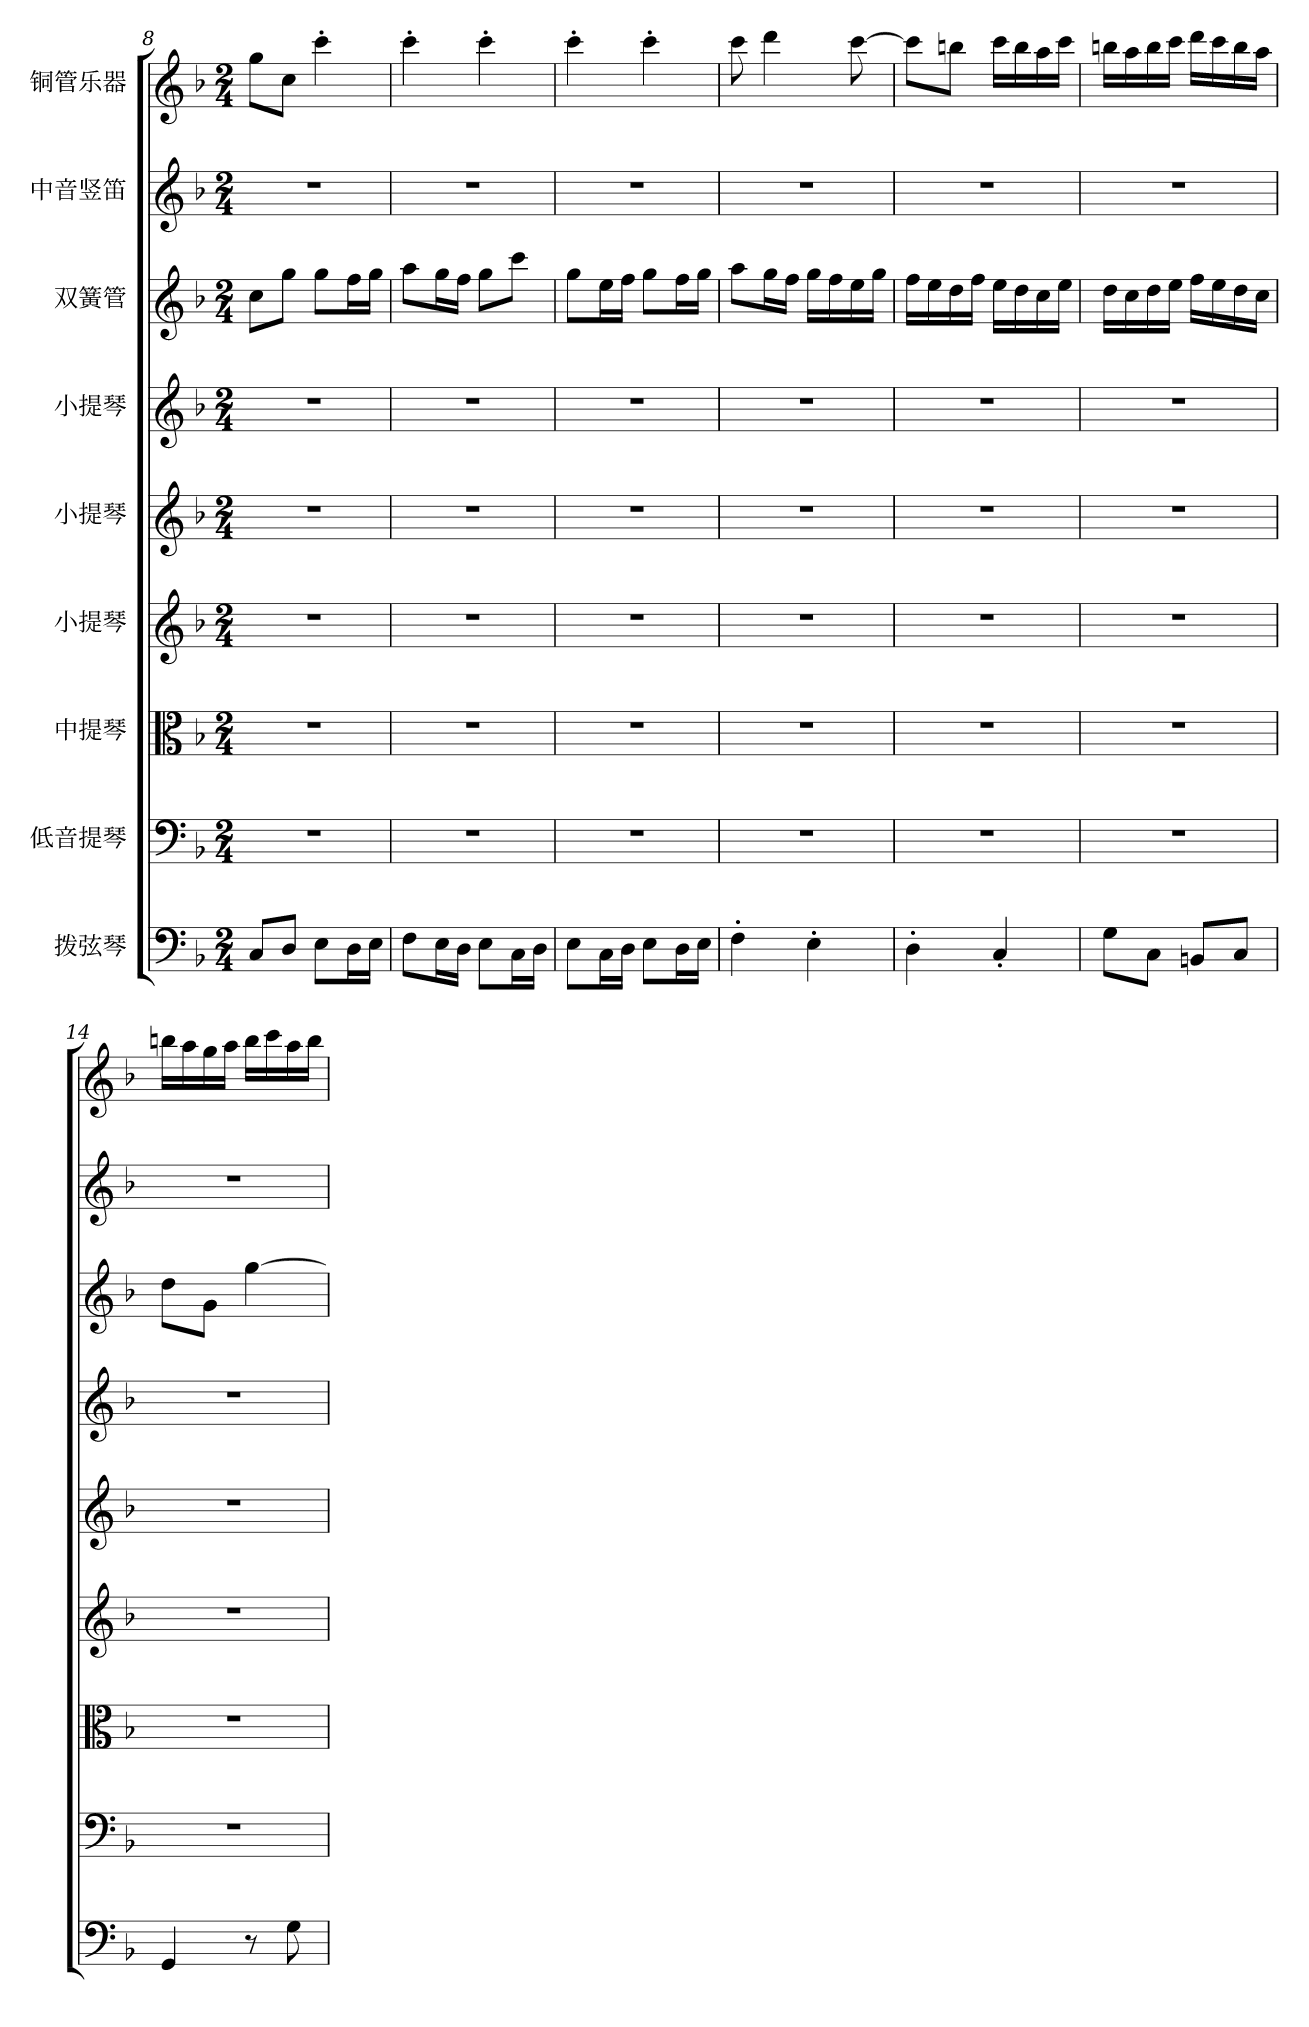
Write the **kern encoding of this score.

**kern	**kern	**kern	**kern	**kern	**kern	**kern	**kern	**kern
*part9	*part8	*part7	*part6	*part5	*part4	*part3	*part2	*part1
*staff9	*staff8	*staff7	*staff6	*staff5	*staff4	*staff3	*staff2	*staff1
*I"拨弦琴	*I"低音提琴	*I"中提琴	*I"小提琴	*I"小提琴	*I"小提琴	*I"双簧管	*I"中音竖笛	*I"铜管乐器
*clefF4	*clefF4	*clefC3	*clefG2	*clefG2	*clefG2	*clefG2	*clefG2	*clefG2
*	*ITrd7c12	*	*	*	*	*	*	*
*k[b-]	*k[b-]	*k[b-]	*k[b-]	*k[b-]	*k[b-]	*k[b-]	*k[b-]	*k[b-]
*M2/4	*M2/4	*M2/4	*M2/4	*M2/4	*M2/4	*M2/4	*M2/4	*M2/4
=8	=8	=8	=8	=8	=8	=8	=8	=8
8C/L	2r	2r	2r	2r	2r	8cc\L	2r	8gg\L
8D/J	.	.	.	.	.	8gg\J	.	8cc\J
8E\L	.	.	.	.	.	8gg\L	.	4ccc'\
16D\L	.	.	.	.	.	16ff\L	.	.
16E\JJ	.	.	.	.	.	16gg\JJ	.	.
=9	=9	=9	=9	=9	=9	=9	=9	=9
8F\L	2r	2r	2r	2r	2r	8aa\L	2r	4ccc'\
16E\L	.	.	.	.	.	16gg\L	.	.
16D\JJ	.	.	.	.	.	16ff\JJ	.	.
8E\L	.	.	.	.	.	8gg\L	.	4ccc'\
16C\L	.	.	.	.	.	8ccc\J	.	.
16D\JJ	.	.	.	.	.	.	.	.
!!LO:PB:g=z
=10	=10	=10	=10	=10	=10	=10	=10	=10
8E\L	2r	2r	2r	2r	2r	8gg\L	2r	4ccc'\
16C\L	.	.	.	.	.	16ee\L	.	.
16D\JJ	.	.	.	.	.	16ff\JJ	.	.
8E\L	.	.	.	.	.	8gg\L	.	4ccc'\
16D\L	.	.	.	.	.	16ff\L	.	.
16E\JJ	.	.	.	.	.	16gg\JJ	.	.
=11	=11	=11	=11	=11	=11	=11	=11	=11
4F'\	2r	2r	2r	2r	2r	8aa\L	2r	8ccc\
.	.	.	.	.	.	16gg\L	.	4ddd\
.	.	.	.	.	.	16ff\JJ	.	.
4E'\	.	.	.	.	.	16gg\LL	.	.
.	.	.	.	.	.	16ff\	.	.
.	.	.	.	.	.	16ee\	.	[8ccc\
.	.	.	.	.	.	16gg\JJ	.	.
=12	=12	=12	=12	=12	=12	=12	=12	=12
4D'\	2r	2r	2r	2r	2r	16ff\LL	2r	8ccc\L]
.	.	.	.	.	.	16ee\	.	.
.	.	.	.	.	.	16dd\	.	8bbn\J
.	.	.	.	.	.	16ff\JJ	.	.
4C'/	.	.	.	.	.	16ee\LL	.	16ccc\LL
.	.	.	.	.	.	16dd\	.	16bb\
.	.	.	.	.	.	16cc\	.	16aa\
.	.	.	.	.	.	16ee\JJ	.	16ccc\JJ
=13	=13	=13	=13	=13	=13	=13	=13	=13
8G\L	2r	2r	2r	2r	2r	16dd\LL	2r	16bbn\LL
.	.	.	.	.	.	16cc\	.	16aa\
8C\J	.	.	.	.	.	16dd\	.	16bb\
.	.	.	.	.	.	16ee\JJ	.	16ccc\JJ
8BBn/L	.	.	.	.	.	16ff\LL	.	16ddd\LL
.	.	.	.	.	.	16ee\	.	16ccc\
8C/J	.	.	.	.	.	16dd\	.	16bb\
.	.	.	.	.	.	16cc\JJ	.	16aa\JJ
!!LO:PB:g=z
=14	=14	=14	=14	=14	=14	=14	=14	=14
4GG/	2r	2r	2r	2r	2r	8dd\L	2r	16bbn\LL
.	.	.	.	.	.	.	.	16aa\
.	.	.	.	.	.	8g\J	.	16gg\
.	.	.	.	.	.	.	.	16aa\JJ
8r	.	.	.	.	.	[4gg\	.	16bb\LL
.	.	.	.	.	.	.	.	16ccc\
8G\	.	.	.	.	.	.	.	16aa\
.	.	.	.	.	.	.	.	16bb\JJ
=	=	=	=	=	=	=	=	=
*-	*-	*-	*-	*-	*-	*-	*-	*-
